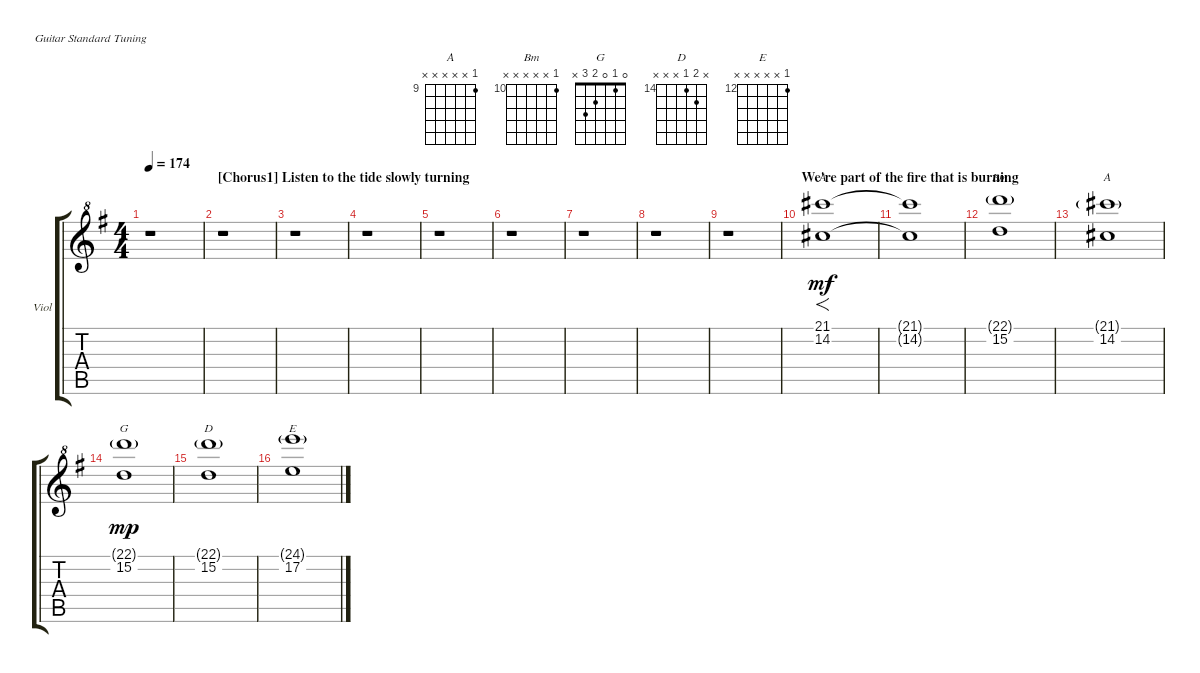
\bracketExtendMode groupsimilarinstruments
\firstSystemTrackNameOrientation horizontal
\otherSystemsTrackNameOrientation horizontal
\track ("Mellotron Violins" "Viol") {instrument electricguitarclean}
\staff {score tabs}
\tuning (E4 B3 G3 D3 A2 E2)
\chord ("A" 9 x x x x x) {firstfret 9}
\chord ("Bm" 10 x x x x x) {firstfret 10}
\chord ("G" 0 1 0 2 3 x)
\chord ("D" x 15 14 x x x) {firstfret 14}
\chord ("E" 12 x x x x x) {firstfret 12}
\ts (4 4)
\tempo 174
\clef g2
\ottava 8va
\ks eminor
r.1{dy mf} |
\section ("" "[Chorus1] Listen to the tide slowly turning")
r.1 |
r.1 |
r.1 |
r.1 |
r.1 |
r.1 |
r.1 |
r.1 |
\section ("" "We're part of the fire that is burning")
(14.2 21.1).1{f ch "A"} |
(14.2{t} 21.1{t}).1 |
(15.2 22.1{g}).1{ch "Bm"} |
(14.2 21.1{g}).1{ch "A"} |
(15.2 22.1{g}).1{ch "G" dy mp} |
(15.2 22.1{g}).1{ch "D"} |
(17.2 24.1{g}).1{ch "E"}
